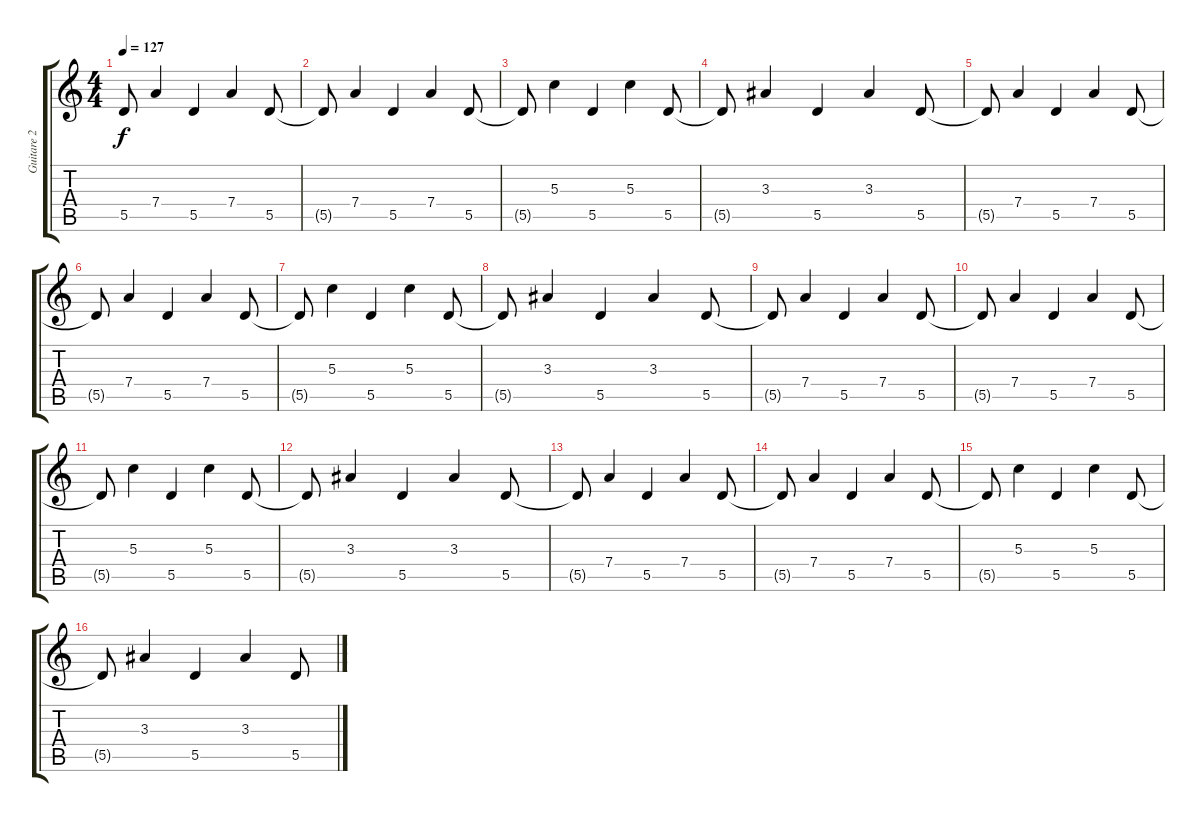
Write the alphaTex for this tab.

\track ("Guitare 2" "Guitare 2") {instrument electricguitarjazz}
\staff {score tabs}
\tuning (E4 B3 G3 D3 A2 D2) {hide}
\ts (4 4)
\tempo 127
\clef g2
\ks c
5.5{t}.8{dy f} 7.4.4 5.5.4 7.4.4 5.5.8 |
5.5{t}.8 7.4.4 5.5.4 7.4.4 5.5.8 |
5.5{t}.8 5.3.4 5.5.4 5.3.4 5.5.8 |
5.5{t}.8 3.3.4 5.5.4 3.3.4 5.5.8 |
5.5{t}.8 7.4.4 5.5.4 7.4.4 5.5.8 |
5.5{t}.8 7.4.4 5.5.4 7.4.4 5.5.8 |
5.5{t}.8 5.3.4 5.5.4 5.3.4 5.5.8 |
5.5{t}.8 3.3.4 5.5.4 3.3.4 5.5.8 |
5.5{t}.8 7.4.4 5.5.4 7.4.4 5.5.8 |
5.5{t}.8 7.4.4 5.5.4 7.4.4 5.5.8 |
5.5{t}.8 5.3.4 5.5.4 5.3.4 5.5.8 |
5.5{t}.8 3.3.4 5.5.4 3.3.4 5.5.8 |
5.5{t}.8 7.4.4 5.5.4 7.4.4 5.5.8 |
5.5{t}.8 7.4.4 5.5.4 7.4.4 5.5.8 |
5.5{t}.8 5.3.4 5.5.4 5.3.4 5.5.8 |
5.5{t}.8 3.3.4 5.5.4 3.3.4 5.5.8
